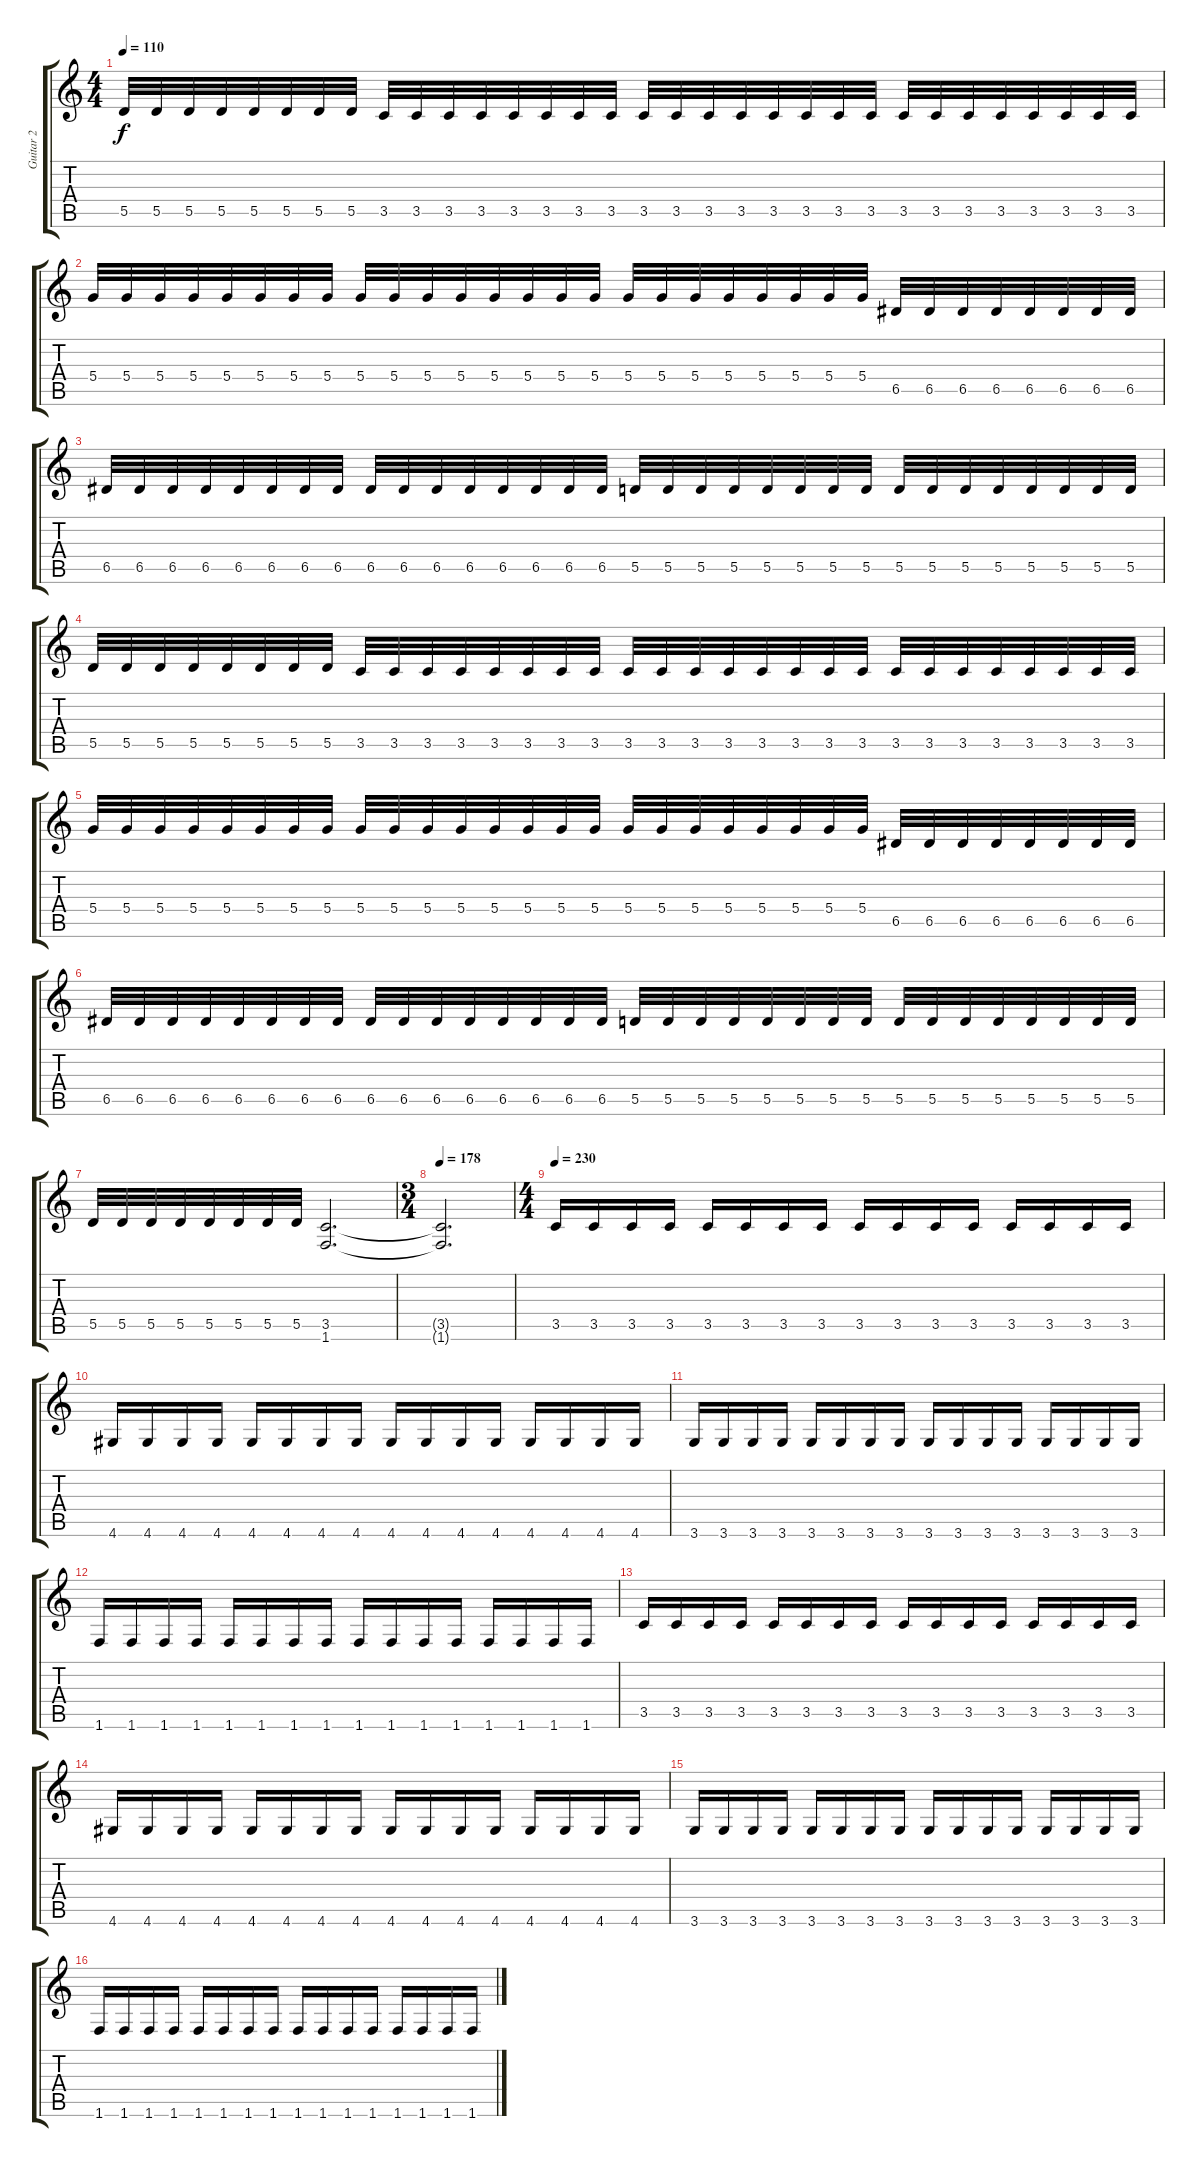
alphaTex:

\track ("Guitar 2" "Guitar 2") {instrument distortionguitar}
\staff {score tabs}
\tuning (E4 B3 G3 D3 A2 E2) {hide}
\ts (4 4)
\tempo 110
\clef g2
\ks c
5.5.32{dy f} 5.5.32 5.5.32 5.5.32 5.5.32 5.5.32 5.5.32 5.5.32 3.5.32 3.5.32 3.5.32 3.5.32 3.5.32 3.5.32 3.5.32 3.5.32 3.5.32 3.5.32 3.5.32 3.5.32 3.5.32 3.5.32 3.5.32 3.5.32 3.5.32 3.5.32 3.5.32 3.5.32 3.5.32 3.5.32 3.5.32 3.5.32 |
5.4.32 5.4.32 5.4.32 5.4.32 5.4.32 5.4.32 5.4.32 5.4.32 5.4.32 5.4.32 5.4.32 5.4.32 5.4.32 5.4.32 5.4.32 5.4.32 5.4.32 5.4.32 5.4.32 5.4.32 5.4.32 5.4.32 5.4.32 5.4.32 6.5.32 6.5.32 6.5.32 6.5.32 6.5.32 6.5.32 6.5.32 6.5.32 |
6.5.32 6.5.32 6.5.32 6.5.32 6.5.32 6.5.32 6.5.32 6.5.32 6.5.32 6.5.32 6.5.32 6.5.32 6.5.32 6.5.32 6.5.32 6.5.32 5.5.32 5.5.32 5.5.32 5.5.32 5.5.32 5.5.32 5.5.32 5.5.32 5.5.32 5.5.32 5.5.32 5.5.32 5.5.32 5.5.32 5.5.32 5.5.32 |
5.5.32 5.5.32 5.5.32 5.5.32 5.5.32 5.5.32 5.5.32 5.5.32 3.5.32 3.5.32 3.5.32 3.5.32 3.5.32 3.5.32 3.5.32 3.5.32 3.5.32 3.5.32 3.5.32 3.5.32 3.5.32 3.5.32 3.5.32 3.5.32 3.5.32 3.5.32 3.5.32 3.5.32 3.5.32 3.5.32 3.5.32 3.5.32 |
5.4.32 5.4.32 5.4.32 5.4.32 5.4.32 5.4.32 5.4.32 5.4.32 5.4.32 5.4.32 5.4.32 5.4.32 5.4.32 5.4.32 5.4.32 5.4.32 5.4.32 5.4.32 5.4.32 5.4.32 5.4.32 5.4.32 5.4.32 5.4.32 6.5.32 6.5.32 6.5.32 6.5.32 6.5.32 6.5.32 6.5.32 6.5.32 |
6.5.32 6.5.32 6.5.32 6.5.32 6.5.32 6.5.32 6.5.32 6.5.32 6.5.32 6.5.32 6.5.32 6.5.32 6.5.32 6.5.32 6.5.32 6.5.32 5.5.32 5.5.32 5.5.32 5.5.32 5.5.32 5.5.32 5.5.32 5.5.32 5.5.32 5.5.32 5.5.32 5.5.32 5.5.32 5.5.32 5.5.32 5.5.32 |
5.5.32 5.5.32 5.5.32 5.5.32 5.5.32 5.5.32 5.5.32 5.5.32 (3.5 1.6).2{d} |
\ts (3 4)
\tempo 178
(3.5{t} 1.6{t}).2{d} |
\ts (4 4)
\tempo 230
3.5.16 3.5.16 3.5.16 3.5.16 3.5.16 3.5.16 3.5.16 3.5.16 3.5.16 3.5.16 3.5.16 3.5.16 3.5.16 3.5.16 3.5.16 3.5.16 |
4.6.16 4.6.16 4.6.16 4.6.16 4.6.16 4.6.16 4.6.16 4.6.16 4.6.16 4.6.16 4.6.16 4.6.16 4.6.16 4.6.16 4.6.16 4.6.16 |
3.6.16 3.6.16 3.6.16 3.6.16 3.6.16 3.6.16 3.6.16 3.6.16 3.6.16 3.6.16 3.6.16 3.6.16 3.6.16 3.6.16 3.6.16 3.6.16 |
1.6.16 1.6.16 1.6.16 1.6.16 1.6.16 1.6.16 1.6.16 1.6.16 1.6.16 1.6.16 1.6.16 1.6.16 1.6.16 1.6.16 1.6.16 1.6.16 |
3.5.16 3.5.16 3.5.16 3.5.16 3.5.16 3.5.16 3.5.16 3.5.16 3.5.16 3.5.16 3.5.16 3.5.16 3.5.16 3.5.16 3.5.16 3.5.16 |
4.6.16 4.6.16 4.6.16 4.6.16 4.6.16 4.6.16 4.6.16 4.6.16 4.6.16 4.6.16 4.6.16 4.6.16 4.6.16 4.6.16 4.6.16 4.6.16 |
3.6.16 3.6.16 3.6.16 3.6.16 3.6.16 3.6.16 3.6.16 3.6.16 3.6.16 3.6.16 3.6.16 3.6.16 3.6.16 3.6.16 3.6.16 3.6.16 |
1.6.16 1.6.16 1.6.16 1.6.16 1.6.16 1.6.16 1.6.16 1.6.16 1.6.16 1.6.16 1.6.16 1.6.16 1.6.16 1.6.16 1.6.16 1.6.16
